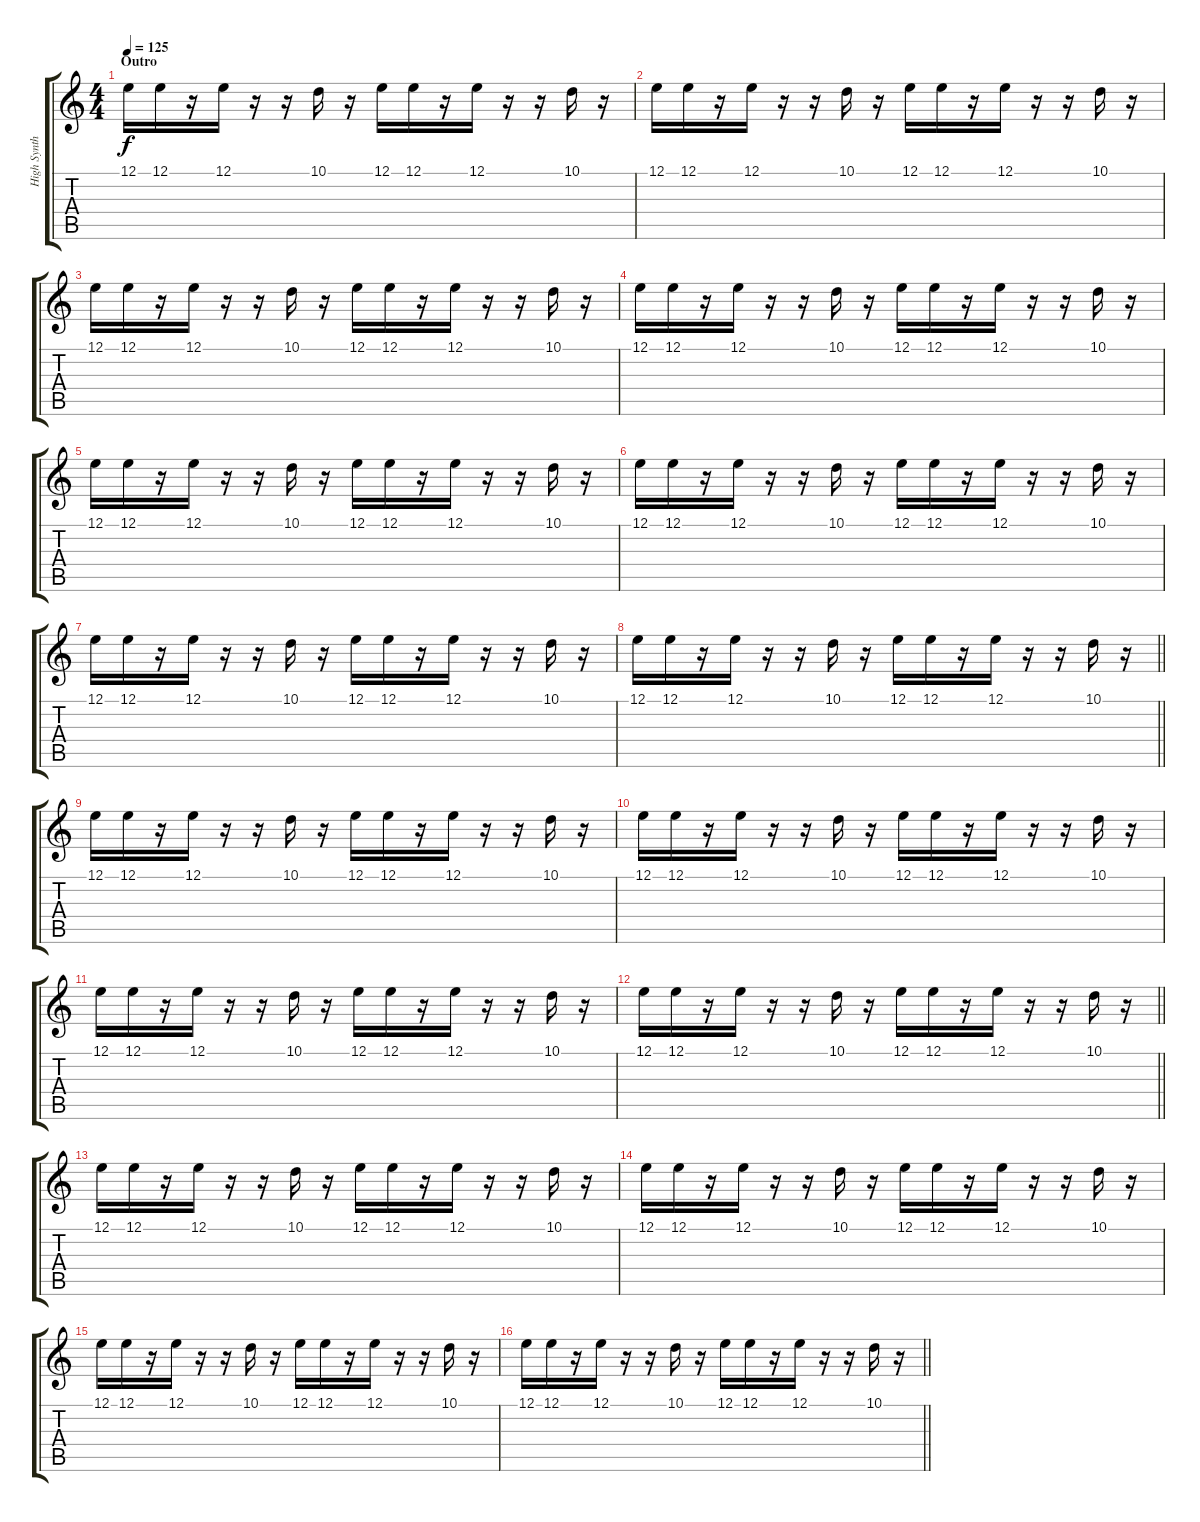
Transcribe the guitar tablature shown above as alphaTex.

\track ("High Synth (Gillian)" "High Synth") {instrument lead8bassandlead}
\staff {score tabs}
\tuning (E4 B3 G3 D3 A2 E2) {hide}
\ts (4 4)
\section ("" "Outro")
\tempo 125
\clef g2
\ks c
12.1.16{dy f} 12.1.16 r.16 12.1.16 r.16 r.16 10.1.16 r.16 12.1.16 12.1.16 r.16 12.1.16 r.16 r.16 10.1.16 r.16 |
12.1.16 12.1.16 r.16 12.1.16 r.16 r.16 10.1.16 r.16 12.1.16 12.1.16 r.16 12.1.16 r.16 r.16 10.1.16 r.16 |
12.1.16 12.1.16 r.16 12.1.16 r.16 r.16 10.1.16 r.16 12.1.16 12.1.16 r.16 12.1.16 r.16 r.16 10.1.16 r.16 |
12.1.16 12.1.16 r.16 12.1.16 r.16 r.16 10.1.16 r.16 12.1.16 12.1.16 r.16 12.1.16 r.16 r.16 10.1.16 r.16 |
12.1.16 12.1.16 r.16 12.1.16 r.16 r.16 10.1.16 r.16 12.1.16 12.1.16 r.16 12.1.16 r.16 r.16 10.1.16 r.16 |
12.1.16 12.1.16 r.16 12.1.16 r.16 r.16 10.1.16 r.16 12.1.16 12.1.16 r.16 12.1.16 r.16 r.16 10.1.16 r.16 |
12.1.16 12.1.16 r.16 12.1.16 r.16 r.16 10.1.16 r.16 12.1.16 12.1.16 r.16 12.1.16 r.16 r.16 10.1.16 r.16 |
\barLineRight lightlight
12.1.16 12.1.16 r.16 12.1.16 r.16 r.16 10.1.16 r.16 12.1.16 12.1.16 r.16 12.1.16 r.16 r.16 10.1.16 r.16 |
12.1.16 12.1.16 r.16 12.1.16 r.16 r.16 10.1.16 r.16 12.1.16 12.1.16 r.16 12.1.16 r.16 r.16 10.1.16 r.16 |
12.1.16 12.1.16 r.16 12.1.16 r.16 r.16 10.1.16 r.16 12.1.16 12.1.16 r.16 12.1.16 r.16 r.16 10.1.16 r.16 |
12.1.16 12.1.16 r.16 12.1.16 r.16 r.16 10.1.16 r.16 12.1.16 12.1.16 r.16 12.1.16 r.16 r.16 10.1.16 r.16 |
\barLineRight lightlight
12.1.16 12.1.16 r.16 12.1.16 r.16 r.16 10.1.16 r.16 12.1.16 12.1.16 r.16 12.1.16 r.16 r.16 10.1.16 r.16 |
12.1.16 12.1.16 r.16 12.1.16 r.16 r.16 10.1.16 r.16 12.1.16 12.1.16 r.16 12.1.16 r.16 r.16 10.1.16 r.16 |
12.1.16 12.1.16 r.16 12.1.16 r.16 r.16 10.1.16 r.16 12.1.16 12.1.16 r.16 12.1.16 r.16 r.16 10.1.16 r.16 |
12.1.16 12.1.16 r.16 12.1.16 r.16 r.16 10.1.16 r.16 12.1.16 12.1.16 r.16 12.1.16 r.16 r.16 10.1.16 r.16 |
\barLineRight lightlight
12.1.16 12.1.16 r.16 12.1.16 r.16 r.16 10.1.16 r.16 12.1.16 12.1.16 r.16 12.1.16 r.16 r.16 10.1.16 r.16
